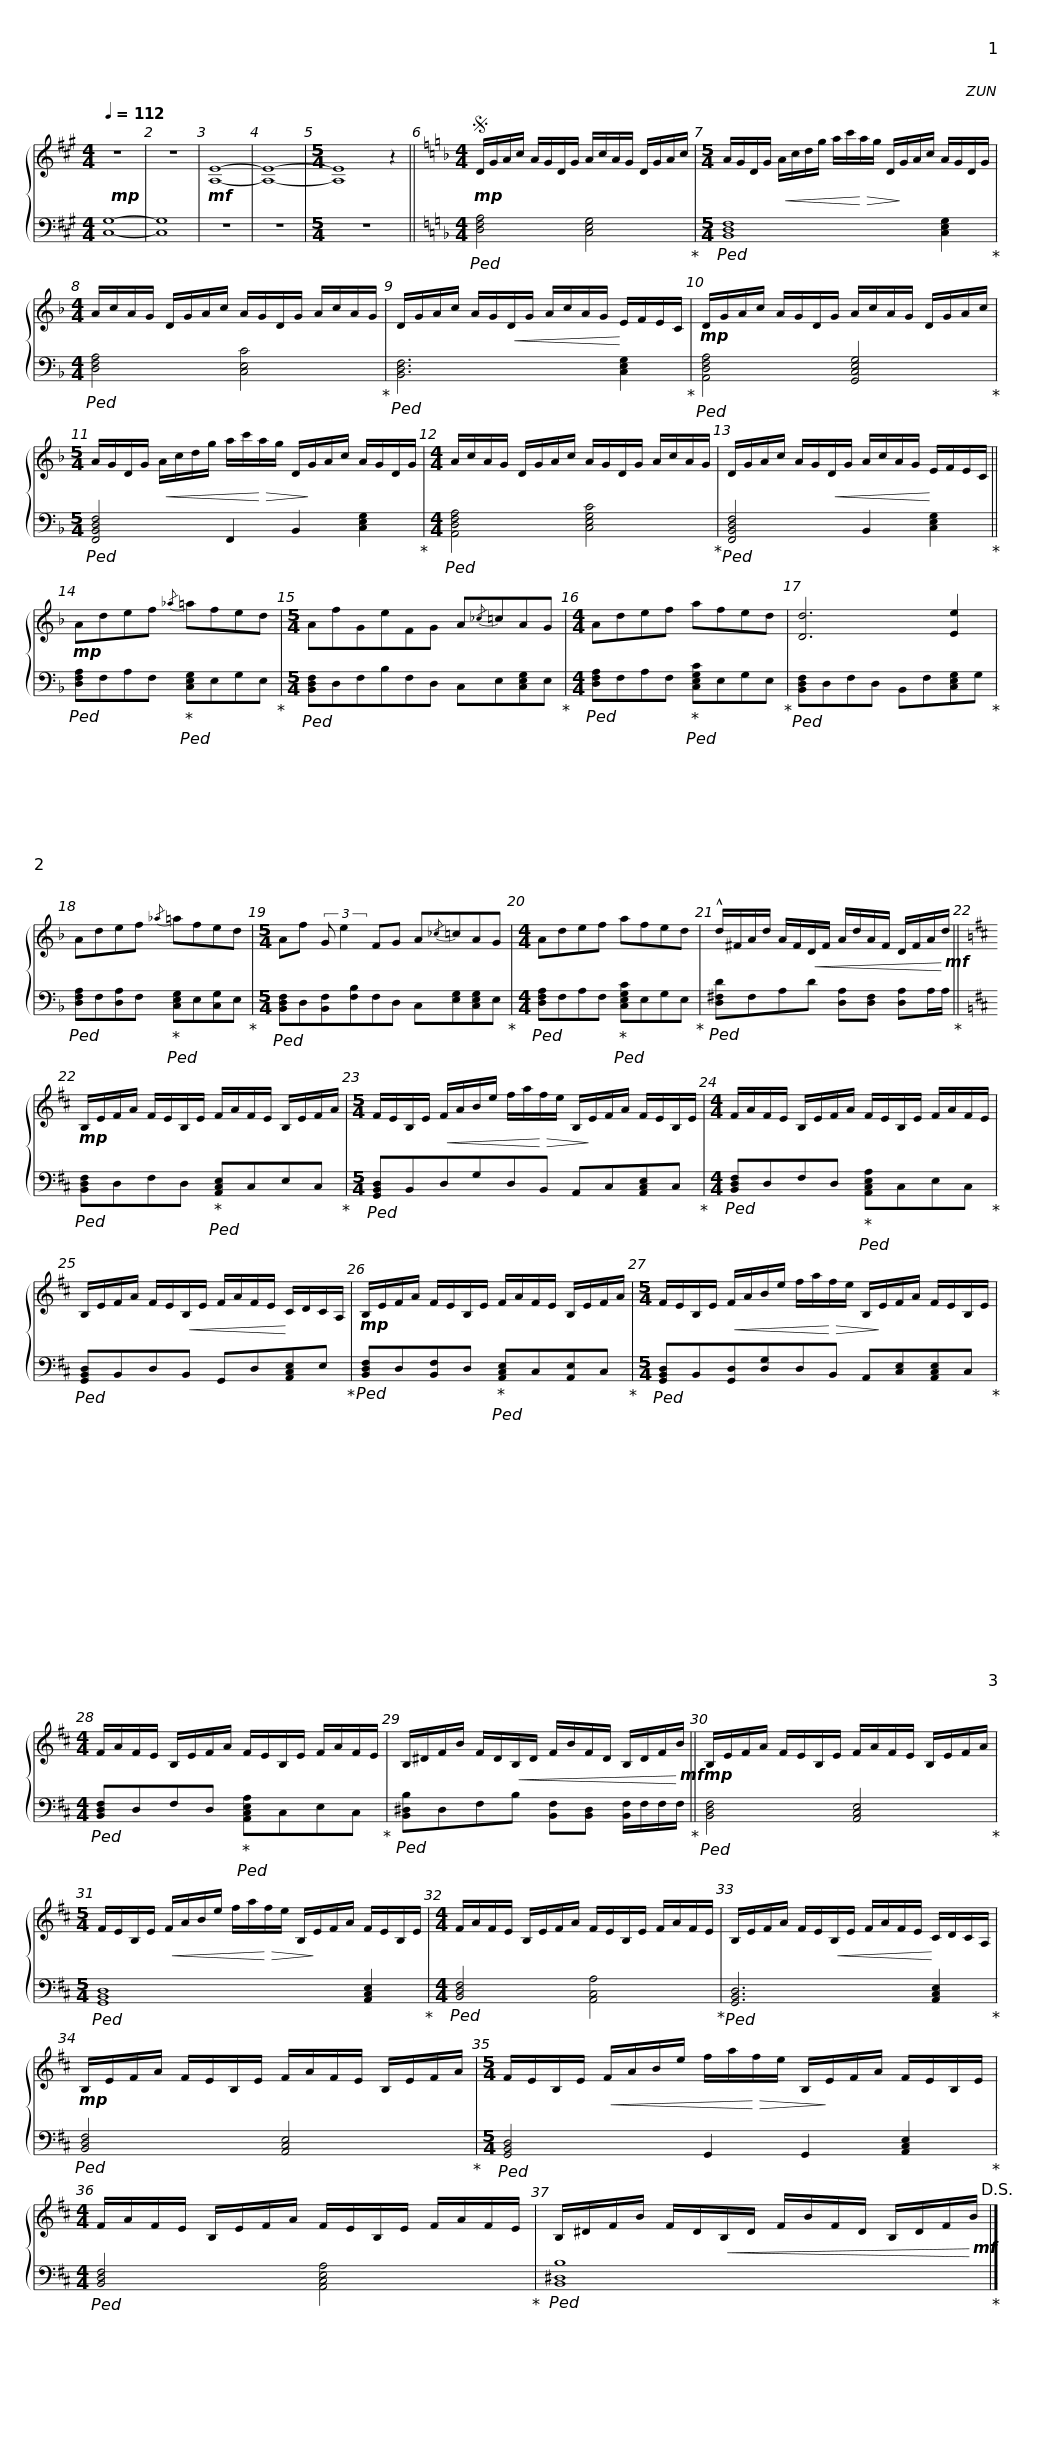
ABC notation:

X:1
%%score { 1 | 2 }
L:1/8
Q:1/4=112
M:4/4
I:linebreak $
K:A
V:1 treble
V:2 bass
V:1
!mp! z8 | z8 |!mf! [A,E]8- | [A,E]8- |[M:5/4] [A,E]8 z2 ||$ %5
[K:F][M:4/4]S!mp! D/G/A/c/ A/G/D/G/ A/c/A/G/ D/G/A/c/ |[M:5/4] A/G/D/G/!<(! A/c/d/g/ a/c'/!<)!!>(!a/g/ D/!>)!G/A/c/ A/G/D/G/ |$[M:4/4] A/c/A/G/ D/G/A/c/ A/G/D/G/ A/c/A/G/ | D/G/A/c/ A/G/!<(!D/G/ A/c/A/G/!<)! E/F/E/C/ |$!mp! D/G/A/c/ A/G/D/G/ A/c/A/G/ D/G/A/c/ | %10
[M:5/4] A/G/D/G/!<(! A/c/d/g/ a/c'/!<)!!>(!a/g/ D/!>)!G/A/c/ A/G/D/G/ |$[M:4/4] A/c/A/G/ D/G/A/c/ A/G/D/G/ A/c/A/G/ | D/G/A/c/ A/G/!<(!D/G/ A/c/A/G/!<)! E/F/E/C/ ||$!mp! Adef{/_a} =afed |[M:5/4] AfGeFG A{/_c}=cAG | %15
[M:4/4] Adef afed | [Dd]6 [Ee]2 |$ Adef{/_a} =afed |[M:5/4] Af (3:2:2G e2 FG A{/_c}=cAG |$[M:4/4] Adef afed | %20
 !^!d/^F/A/d/ A/F/!<(!D/F/ A/d/A/F/ D/F/A/!<)!!mf!d/ ||$[K:D]!mp! B,/E/F/A/ F/E/B,/E/ F/A/F/E/ B,/E/F/A/ |[M:5/4] F/E/B,/E/!<(! F/A/B/e/ f/a/!<)!!>(!f/e/ B,/!>)!E/F/A/ F/E/B,/E/ |$[M:4/4] F/A/F/E/ B,/E/F/A/ F/E/B,/E/ F/A/F/E/ | B,/E/F/A/ F/E/!<(!B,/E/ F/A/F/E/!<)! C/D/C/A,/ |$ %25
!mp! B,/E/F/A/ F/E/B,/E/ F/A/F/E/ B,/E/F/A/ |[M:5/4] F/E/B,/E/!<(! F/A/B/e/ f/a/!<)!!>(!f/e/ B,/!>)!E/F/A/ F/E/B,/E/ |$[M:4/4] F/A/F/E/ B,/E/F/A/ F/E/B,/E/ F/A/F/E/ | B,/^D/F/B/ F/D/!<(!B,/D/ F/B/F/D/ B,/D/F/!<)!!mf!B/ ||$!mp! B,/E/F/A/ F/E/B,/E/ F/A/F/E/ B,/E/F/A/ | %30
[M:5/4] F/E/B,/E/!<(! F/A/B/e/ f/a/!<)!!>(!f/e/ B,/!>)!E/F/A/ F/E/B,/E/ |$[M:4/4] F/A/F/E/ B,/E/F/A/ F/E/B,/E/ F/A/F/E/ | B,/E/F/A/ F/E/!<(!B,/E/ F/A/F/E/!<)! C/D/C/A,/ |$!mp! B,/E/F/A/ F/E/B,/E/ F/A/F/E/ B,/E/F/A/ |[M:5/4] F/E/B,/E/!<(! F/A/B/e/ f/a/!<)!!>(!f/e/ B,/!>)!E/F/A/ F/E/B,/E/ |$ %35
[M:4/4] F/A/F/E/ B,/E/F/A/ F/E/B,/E/ F/A/F/E/ | B,/^D/F/B/ F/D/!<(!B,/D/ F/B/F/D/ B,/D/F/!<)!!mf!B/!D.S.! |] %37
V:2
 [C,G,]8- | [C,G,]8 | z8 | z8 |[M:5/4] z10 ||$ %5
[K:F][M:4/4]!ped! [D,F,A,]4 [C,E,G,]4!ped-up! |[M:5/4]!ped! [B,,D,F,]8 [C,E,G,]2!ped-up! |$[M:4/4]!ped! [D,F,A,]4 [C,E,C]4!ped-up! |!ped! [B,,D,F,]6 [C,E,G,]2!ped-up! |$!ped! [A,,D,F,A,]4 [G,,C,E,G,]4!ped-up! | %10
[M:5/4]!ped! [F,,B,,D,F,]4 F,,2 B,,2 [C,E,G,]2!ped-up! |$[M:4/4]!ped! [A,,D,F,A,]4 [C,E,G,C]4!ped-up! |!ped! [F,,B,,D,F,]4 B,,2 [C,E,G,]2!ped-up! ||$!ped! [D,F,A,]F,A,F,!ped-up!!ped! [C,E,G,]E,G,E,!ped-up! |[M:5/4]!ped! [B,,D,F,]D,F,B,F,D, C,E,[C,E,G,]E,!ped-up! | %15
[M:4/4]!ped! [D,F,A,]F,A,F,!ped-up!!ped! [C,E,G,C]E,G,E,!ped-up! |!ped! [B,,D,F,]D,F,D, B,,F,[C,E,G,]G,!ped-up! |$!ped! [D,F,A,]F,[D,A,]F,!ped-up!!ped! [C,E,G,]E,[C,G,]E,!ped-up! |[M:5/4]!ped! [B,,D,F,]D,[B,,F,][F,B,]F,D, C,[E,G,][C,E,G,]E,!ped-up! |$[M:4/4]!ped! [D,F,A,]F,A,F,!ped-up!!ped! [C,E,G,C]E,G,E,!ped-up! | %20
!ped! [D,^F,D]F,A,D [D,A,][D,F,] [D,A,]A,/A,/!ped-up! ||$[K:D]!ped! [B,,D,F,]D,F,D,!ped-up!!ped! [A,,C,E,]C,E,C,!ped-up! |[M:5/4]!ped! [G,,B,,D,]B,,D,G,D,B,, A,,C,[A,,C,E,]C,!ped-up! |$[M:4/4]!ped! [B,,D,F,]D,F,D,!ped-up!!ped! [A,,C,E,A,]C,E,C,!ped-up! |!ped! [G,,B,,D,]B,,D,B,, G,,D,[A,,C,E,]E,!ped-up! |$ %25
!ped! [B,,D,F,]D,[B,,F,]D,!ped-up!!ped! [A,,C,E,]C,[A,,E,]C,!ped-up! |[M:5/4]!ped! [G,,B,,D,]B,,[G,,D,][D,G,]D,B,, A,,[C,E,][A,,C,E,]C,!ped-up! |$[M:4/4]!ped! [B,,D,F,]D,F,D,!ped-up!!ped! [A,,C,E,A,]C,E,C,!ped-up! |!ped! [B,,^D,B,]D,F,B, [B,,F,][B,,D,] [B,,F,]/F,/F,/F,/!ped-up! ||$!ped! [B,,D,F,]4 [A,,C,E,]4!ped-up! | %30
[M:5/4]!ped! [G,,B,,D,]8 [A,,C,E,]2!ped-up! |$[M:4/4]!ped! [B,,D,F,]4 [A,,C,A,]4!ped-up! |!ped! [G,,B,,D,]6 [A,,C,E,]2!ped-up! |$!ped! [B,,D,F,]4 [A,,C,E,]4!ped-up! |[M:5/4]!ped! [G,,B,,D,]4 G,,2 G,,2 [A,,C,E,]2!ped-up! |$ %35
[M:4/4]!ped! [B,,D,F,]4 [A,,C,E,A,]4!ped-up! |!ped! [B,,^D,B,]8!ped-up! |] %37
